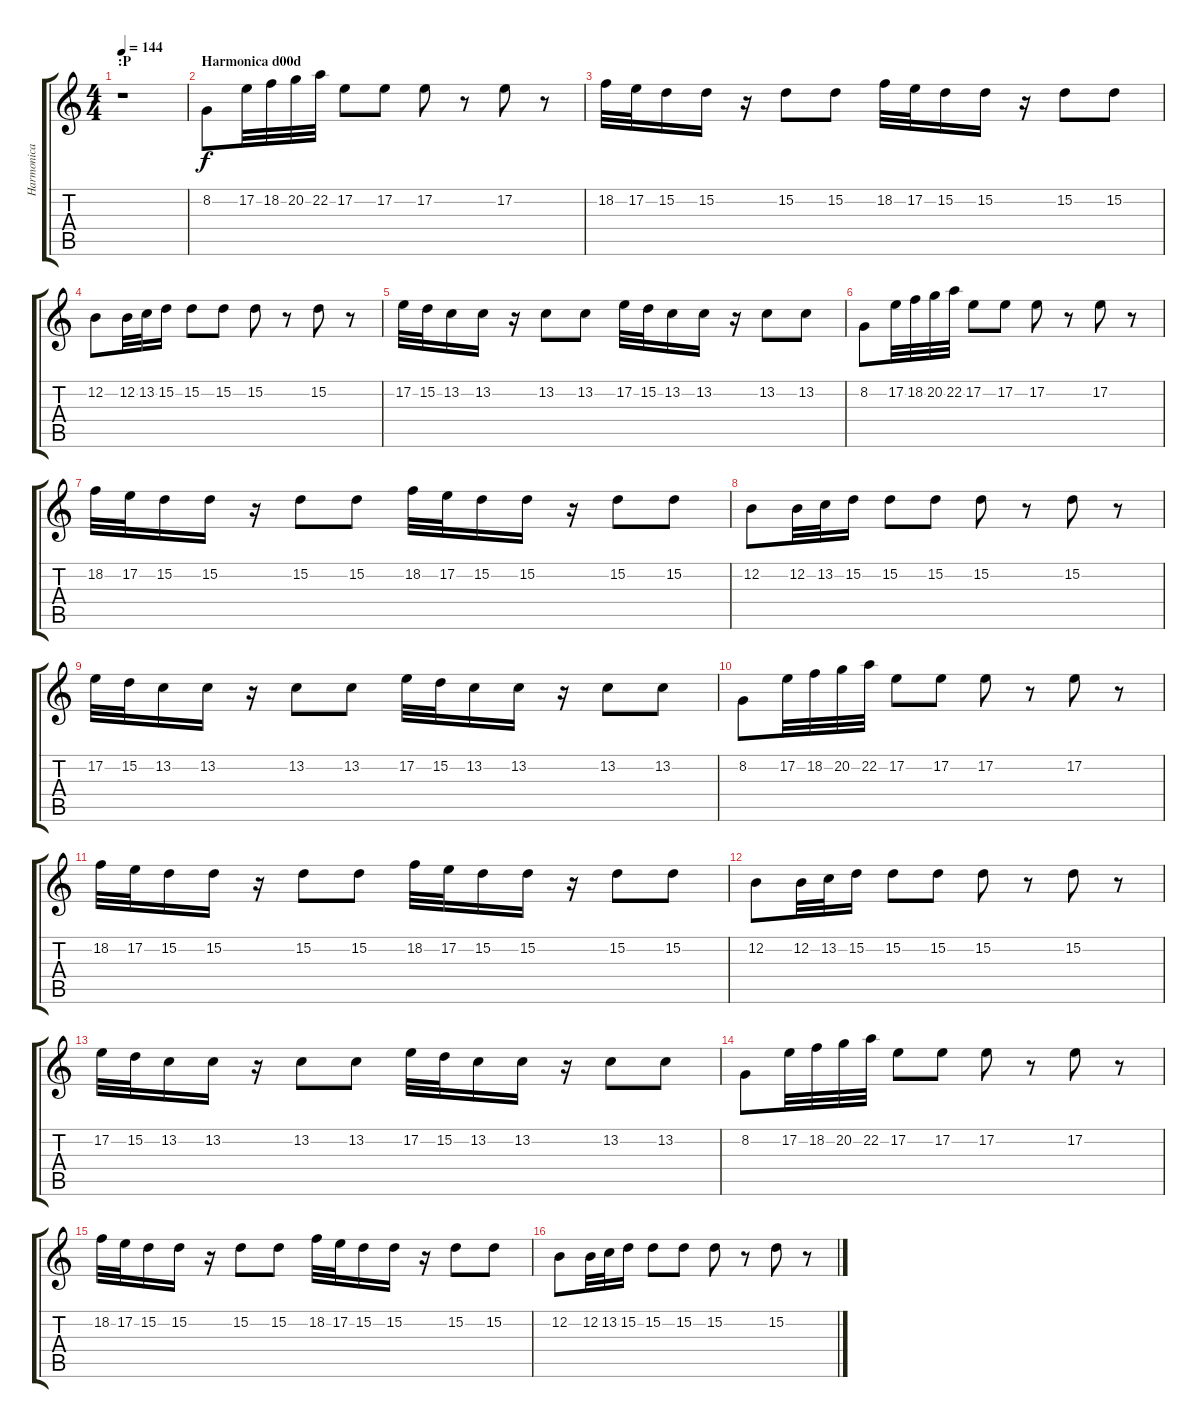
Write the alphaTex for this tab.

\track ("Harmonica" "Harmonica") {instrument harmonica}
\staff {score tabs}
\tuning (E4 B3 G3 D3 A2 E2) {hide}
\ts (4 4)
\section ("" ":P")
\tempo 144
\clef g2
\ks c
r.1{dy f instrument harmonica} |
\section ("" "Harmonica d00d")
8.2.8 17.2.32 18.2.32 20.2.32 22.2.32 17.2.8 17.2.8 17.2.8 r.8 17.2.8 r.8 |
18.2.32 17.2.32 15.2.16 15.2.16 r.16 15.2.8 15.2.8 18.2.32 17.2.32 15.2.16 15.2.16 r.16 15.2.8 15.2.8 |
12.2.8 12.2.32 13.2.32 15.2.16 15.2.8 15.2.8 15.2.8 r.8 15.2.8 r.8 |
17.2.32 15.2.32 13.2.16 13.2.16 r.16 13.2.8 13.2.8 17.2.32 15.2.32 13.2.16 13.2.16 r.16 13.2.8 13.2.8 |
8.2.8 17.2.32 18.2.32 20.2.32 22.2.32 17.2.8 17.2.8 17.2.8 r.8 17.2.8 r.8 |
18.2.32 17.2.32 15.2.16 15.2.16 r.16 15.2.8 15.2.8 18.2.32 17.2.32 15.2.16 15.2.16 r.16 15.2.8 15.2.8 |
12.2.8 12.2.32 13.2.32 15.2.16 15.2.8 15.2.8 15.2.8 r.8 15.2.8 r.8 |
17.2.32 15.2.32 13.2.16 13.2.16 r.16 13.2.8 13.2.8 17.2.32 15.2.32 13.2.16 13.2.16 r.16 13.2.8 13.2.8 |
8.2.8 17.2.32 18.2.32 20.2.32 22.2.32 17.2.8 17.2.8 17.2.8 r.8 17.2.8 r.8 |
18.2.32 17.2.32 15.2.16 15.2.16 r.16 15.2.8 15.2.8 18.2.32 17.2.32 15.2.16 15.2.16 r.16 15.2.8 15.2.8 |
12.2.8 12.2.32 13.2.32 15.2.16 15.2.8 15.2.8 15.2.8 r.8 15.2.8 r.8 |
17.2.32 15.2.32 13.2.16 13.2.16 r.16 13.2.8 13.2.8 17.2.32 15.2.32 13.2.16 13.2.16 r.16 13.2.8 13.2.8 |
8.2.8 17.2.32 18.2.32 20.2.32 22.2.32 17.2.8 17.2.8 17.2.8 r.8 17.2.8 r.8 |
18.2.32 17.2.32 15.2.16 15.2.16 r.16 15.2.8 15.2.8 18.2.32 17.2.32 15.2.16 15.2.16 r.16 15.2.8 15.2.8 |
12.2.8 12.2.32 13.2.32 15.2.16 15.2.8 15.2.8 15.2.8 r.8 15.2.8 r.8
